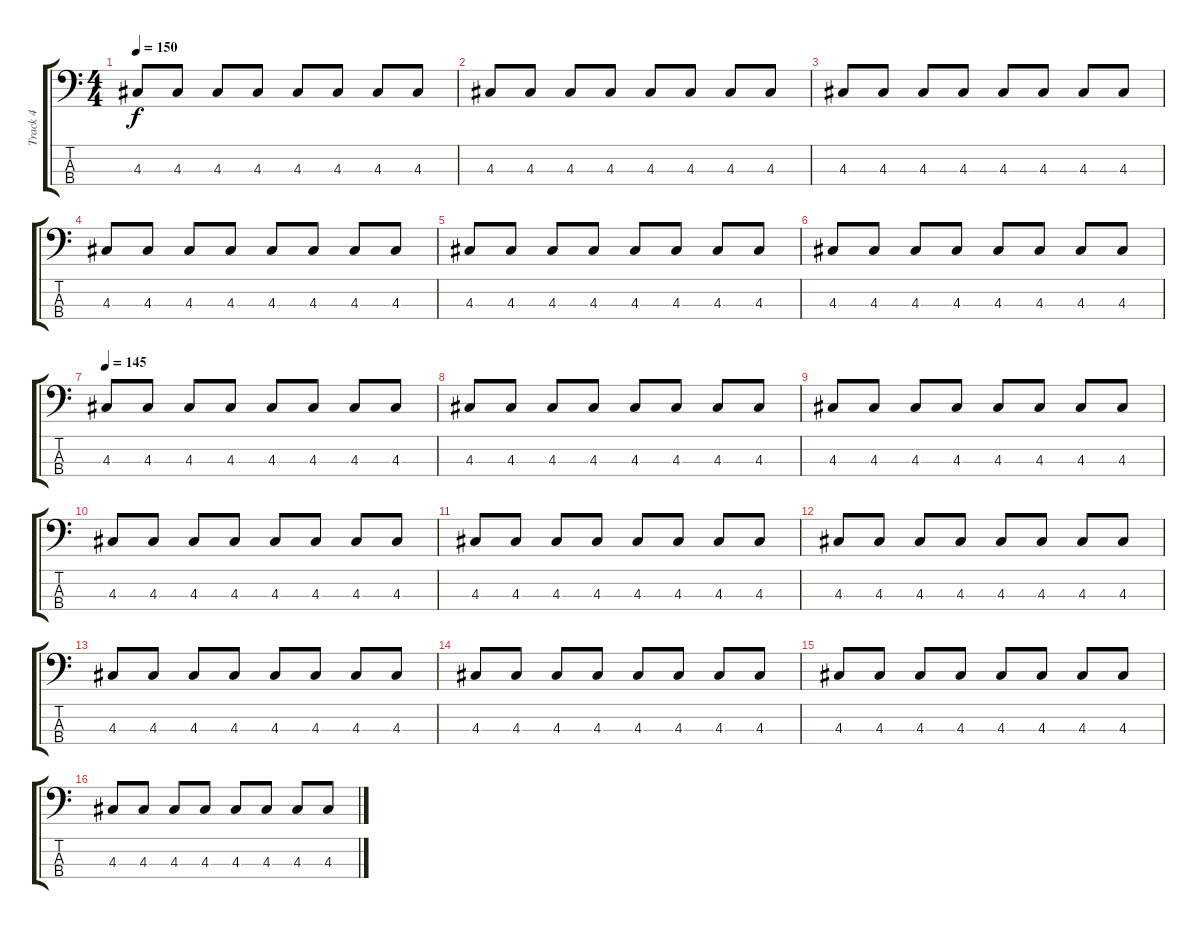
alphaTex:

\track ("Track 4" "Track 4") {instrument electricbassfinger}
\staff {score tabs}
\tuning (G2 D2 A1 E1) {hide}
\ts (4 4)
\tempo 150
\clef f4
\ks c
4.3.8{dy f} 4.3.8 4.3.8 4.3.8 4.3.8 4.3.8 4.3.8 4.3.8 |
4.3.8 4.3.8 4.3.8 4.3.8 4.3.8 4.3.8 4.3.8 4.3.8 |
4.3.8 4.3.8 4.3.8 4.3.8 4.3.8 4.3.8 4.3.8 4.3.8 |
4.3.8 4.3.8 4.3.8 4.3.8 4.3.8 4.3.8 4.3.8 4.3.8 |
4.3.8 4.3.8 4.3.8 4.3.8 4.3.8 4.3.8 4.3.8 4.3.8 |
4.3.8 4.3.8 4.3.8 4.3.8 4.3.8 4.3.8 4.3.8 4.3.8 |
\tempo 145
4.3.8 4.3.8 4.3.8 4.3.8 4.3.8 4.3.8 4.3.8 4.3.8 |
4.3.8 4.3.8 4.3.8 4.3.8 4.3.8 4.3.8 4.3.8 4.3.8 |
4.3.8 4.3.8 4.3.8 4.3.8 4.3.8 4.3.8 4.3.8 4.3.8 |
4.3.8 4.3.8 4.3.8 4.3.8 4.3.8 4.3.8 4.3.8 4.3.8 |
4.3.8 4.3.8 4.3.8 4.3.8 4.3.8 4.3.8 4.3.8 4.3.8 |
4.3.8 4.3.8 4.3.8 4.3.8 4.3.8 4.3.8 4.3.8 4.3.8 |
4.3.8 4.3.8 4.3.8 4.3.8 4.3.8 4.3.8 4.3.8 4.3.8 |
4.3.8 4.3.8 4.3.8 4.3.8 4.3.8 4.3.8 4.3.8 4.3.8 |
4.3.8 4.3.8 4.3.8 4.3.8 4.3.8 4.3.8 4.3.8 4.3.8 |
4.3.8 4.3.8 4.3.8 4.3.8 4.3.8 4.3.8 4.3.8 4.3.8
